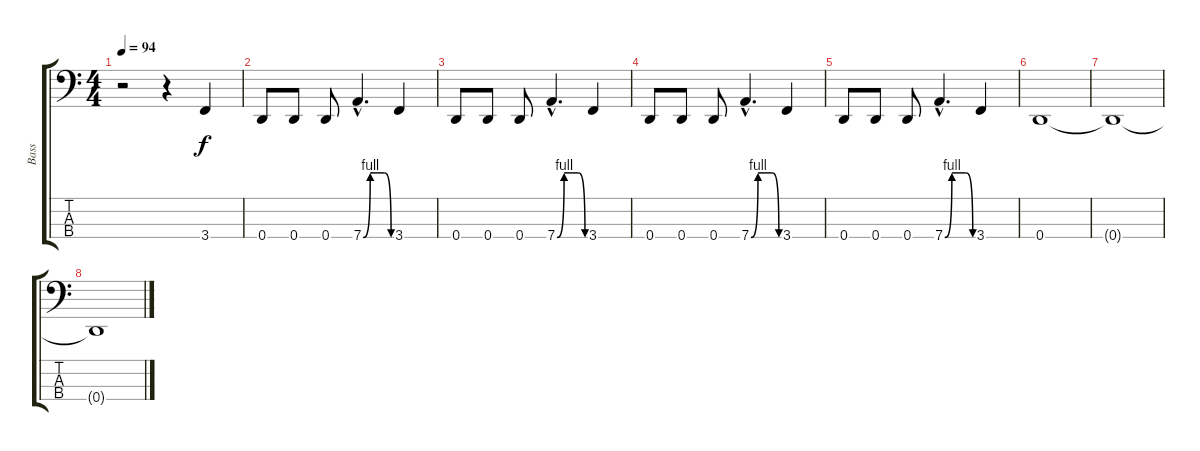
\track ("Bass" "Bass") {instrument electricbasspick}
\staff {score tabs}
\tuning (G2 D2 A1 D1) {hide}
\ts (4 4)
\tempo 94
\clef f4
\ks c
r.2{dy f} r.4 3.4.4 |
0.4.8 0.4.8 0.4.8 7.4{be (custom 0 0 15 4 30 4 45 4 60 0) hac}.4{d} 3.4.4 |
0.4.8 0.4.8 0.4.8 7.4{be (custom 0 0 15 4 30 4 45 4 60 0) hac}.4{d} 3.4.4 |
0.4.8 0.4.8 0.4.8 7.4{be (custom 0 0 15 4 30 4 45 4 60 0) hac}.4{d} 3.4.4 |
0.4.8 0.4.8 0.4.8 7.4{be (custom 0 0 15 4 30 4 45 4 60 0) hac}.4{d} 3.4.4 |
0.4.1 |
0.4{t}.1 |
0.4{t}.1
